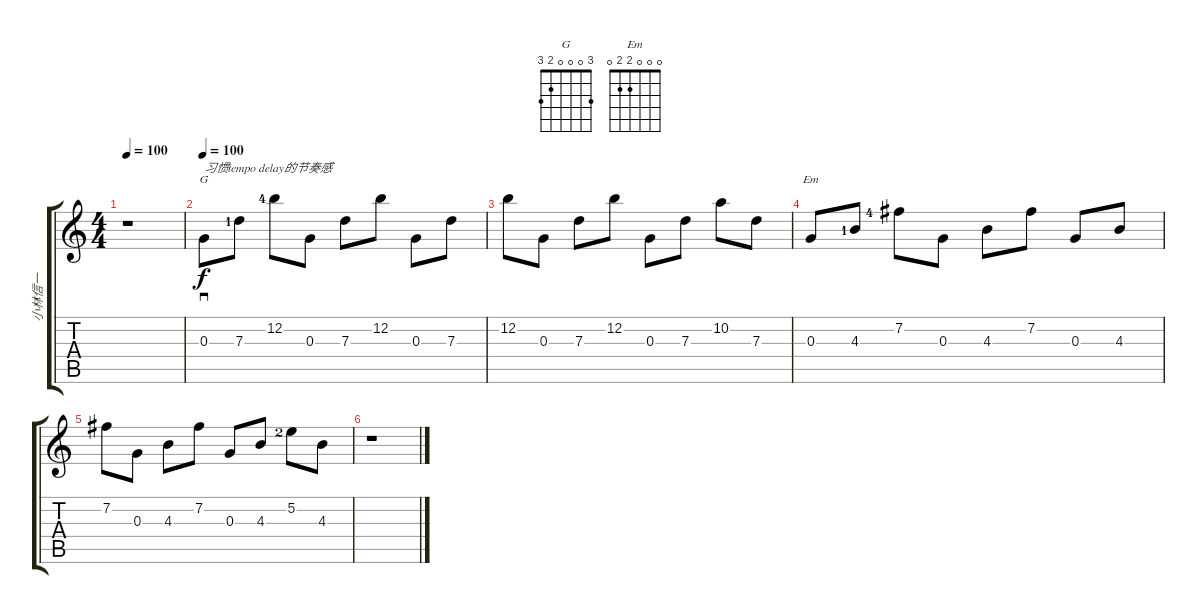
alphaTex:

\track ("小林信一" "小林信一") {instrument overdrivenguitar}
\staff {score tabs}
\tuning (E4 B3 G3 D3 A2 E2) {hide}
\chord ("G" 3 0 0 0 2 3)
\chord ("Em" 0 0 0 2 2 0)
\ts (4 4)
\tempo 100
\clef g2
\ks c
r.1{dy f} |
\tempo 100
0.3.8{sd ch "G" txt "习惯tempo delay的节奏感" instrument overdrivenguitar} 7.3{lf 2}.8 12.2{lf 5}.8 0.3.8 7.3.8 12.2.8 0.3.8 7.3.8 |
12.2.8 0.3.8 7.3.8 12.2.8 0.3.8 7.3.8 10.2.8 7.3.8 |
0.3.8{ch "Em"} 4.3{lf 2}.8 7.2{lf 5}.8 0.3.8 4.3.8 7.2.8 0.3.8 4.3.8 |
7.2.8 0.3.8 4.3.8 7.2.8 0.3.8 4.3.8 5.2{lf 3}.8 4.3.8 |
r.1
